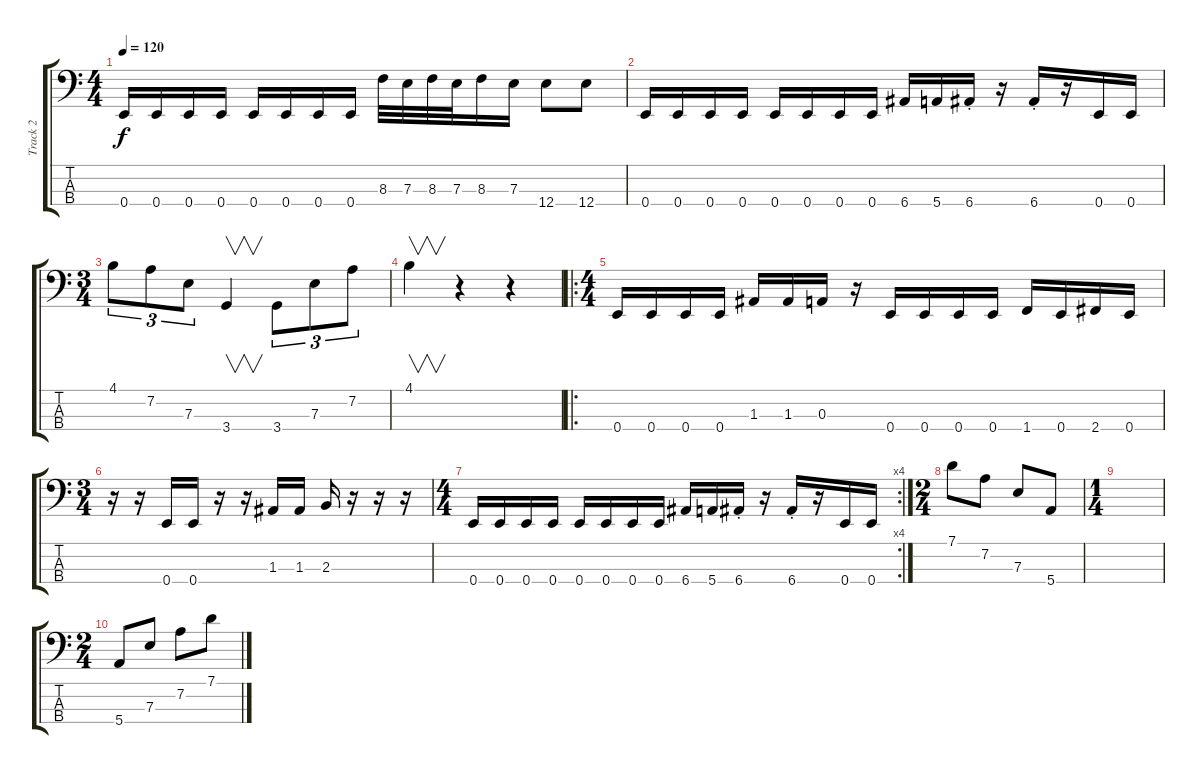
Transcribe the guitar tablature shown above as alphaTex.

\track ("Track 2" "Track 2") {instrument synthbass1}
\staff {score tabs}
\tuning (G2 D2 A1 E1) {hide}
\ts (4 4)
\tempo 120
\clef f4
\ks c
0.4.16{dy f} 0.4.16 0.4.16 0.4.16 0.4.16 0.4.16 0.4.16 0.4.16 8.3.32 7.3.32 8.3.32 7.3.32 8.3.16 7.3.16 12.4.8 12.4.8 |
0.4.16 0.4.16 0.4.16 0.4.16 0.4.16 0.4.16 0.4.16 0.4.16 6.4.16 5.4.16 6.4{st}.16 r.16 6.4{st}.16 r.16 0.4.16 0.4.16 |
\ts (3 4)
4.1.8{tu (3 2)} 7.2.8{tu (3 2)} 7.3.8{tu (3 2)} 3.4.4{v} 3.4.8{tu (3 2)} 7.3.8{tu (3 2)} 7.2.8{tu (3 2)} |
4.1.4{v} r.4 r.4 |
\ro
\ts (4 4)
0.4.16 0.4.16 0.4.16 0.4.16 1.3.16 1.3.16 0.3.16 r.16 0.4.16 0.4.16 0.4.16 0.4.16 1.4.16 0.4.16 2.4.16 0.4.16 |
\ts (3 4)
r.16 r.16 0.4.16 0.4.16 r.16 r.16 1.3.16 1.3.16 2.3.16 r.16 r.16 r.16 |
\rc 4
\ts (4 4)
0.4.16 0.4.16 0.4.16 0.4.16 0.4.16 0.4.16 0.4.16 0.4.16 6.4.16 5.4.16 6.4{st}.16 r.16 6.4{st}.16 r.16 0.4.16 0.4.16 |
\ts (2 4)
7.1.8 7.2.8 7.3.8 5.4.8 |
\ts (1 4)
|
\ts (2 4)
5.4.8 7.3.8 7.2.8 7.1.8
